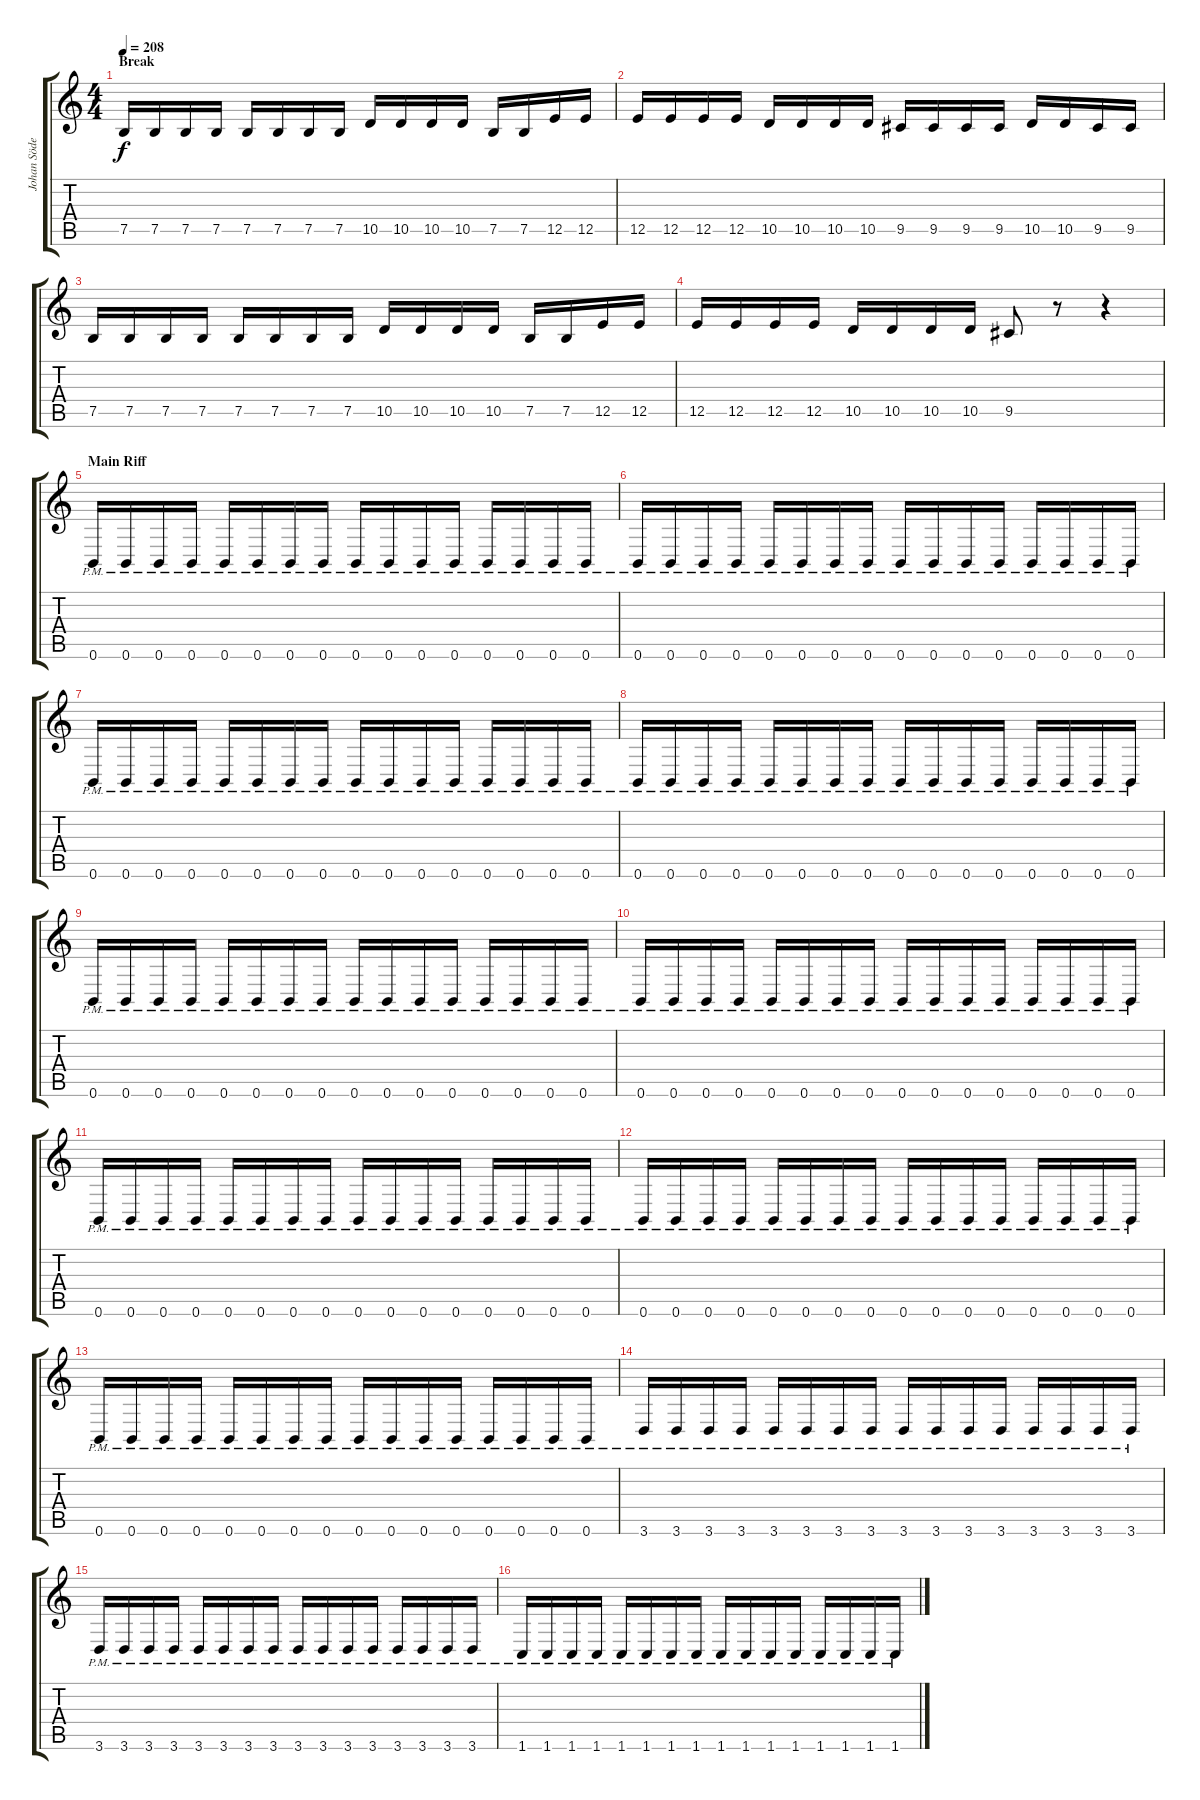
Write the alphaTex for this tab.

\track ("Johan Söderberg" "Johan Söde") {instrument distortionguitar}
\staff {score tabs}
\tuning (B3 Gb3 D3 A2 E2 B1) {hide}
\ts (4 4)
\section ("" "Break")
\tempo 208
\clef g2
\ks c
7.5.16{dy f} 7.5.16 7.5.16 7.5.16 7.5.16 7.5.16 7.5.16 7.5.16 10.5.16 10.5.16 10.5.16 10.5.16 7.5.16 7.5.16 12.5.16 12.5.16 |
12.5.16 12.5.16 12.5.16 12.5.16 10.5.16 10.5.16 10.5.16 10.5.16 9.5.16 9.5.16 9.5.16 9.5.16 10.5.16 10.5.16 9.5.16 9.5.16 |
7.5.16 7.5.16 7.5.16 7.5.16 7.5.16 7.5.16 7.5.16 7.5.16 10.5.16 10.5.16 10.5.16 10.5.16 7.5.16 7.5.16 12.5.16 12.5.16 |
12.5.16 12.5.16 12.5.16 12.5.16 10.5.16 10.5.16 10.5.16 10.5.16 9.5.8 r.8 r.4 |
\section ("" "Main Riff")
0.6{pm}.16 0.6{pm}.16 0.6{pm}.16 0.6{pm}.16 0.6{pm}.16 0.6{pm}.16 0.6{pm}.16 0.6{pm}.16 0.6{pm}.16 0.6{pm}.16 0.6{pm}.16 0.6{pm}.16 0.6{pm}.16 0.6{pm}.16 0.6{pm}.16 0.6{pm}.16 |
0.6{pm}.16 0.6{pm}.16 0.6{pm}.16 0.6{pm}.16 0.6{pm}.16 0.6{pm}.16 0.6{pm}.16 0.6{pm}.16 0.6{pm}.16 0.6{pm}.16 0.6{pm}.16 0.6{pm}.16 0.6{pm}.16 0.6{pm}.16 0.6{pm}.16 0.6{pm}.16 |
0.6{pm}.16 0.6{pm}.16 0.6{pm}.16 0.6{pm}.16 0.6{pm}.16 0.6{pm}.16 0.6{pm}.16 0.6{pm}.16 0.6{pm}.16 0.6{pm}.16 0.6{pm}.16 0.6{pm}.16 0.6{pm}.16 0.6{pm}.16 0.6{pm}.16 0.6{pm}.16 |
0.6{pm}.16 0.6{pm}.16 0.6{pm}.16 0.6{pm}.16 0.6{pm}.16 0.6{pm}.16 0.6{pm}.16 0.6{pm}.16 0.6{pm}.16 0.6{pm}.16 0.6{pm}.16 0.6{pm}.16 0.6{pm}.16 0.6{pm}.16 0.6{pm}.16 0.6{pm}.16 |
0.6{pm}.16 0.6{pm}.16 0.6{pm}.16 0.6{pm}.16 0.6{pm}.16 0.6{pm}.16 0.6{pm}.16 0.6{pm}.16 0.6{pm}.16 0.6{pm}.16 0.6{pm}.16 0.6{pm}.16 0.6{pm}.16 0.6{pm}.16 0.6{pm}.16 0.6{pm}.16 |
0.6{pm}.16 0.6{pm}.16 0.6{pm}.16 0.6{pm}.16 0.6{pm}.16 0.6{pm}.16 0.6{pm}.16 0.6{pm}.16 0.6{pm}.16 0.6{pm}.16 0.6{pm}.16 0.6{pm}.16 0.6{pm}.16 0.6{pm}.16 0.6{pm}.16 0.6{pm}.16 |
0.6{pm}.16 0.6{pm}.16 0.6{pm}.16 0.6{pm}.16 0.6{pm}.16 0.6{pm}.16 0.6{pm}.16 0.6{pm}.16 0.6{pm}.16 0.6{pm}.16 0.6{pm}.16 0.6{pm}.16 0.6{pm}.16 0.6{pm}.16 0.6{pm}.16 0.6{pm}.16 |
0.6{pm}.16 0.6{pm}.16 0.6{pm}.16 0.6{pm}.16 0.6{pm}.16 0.6{pm}.16 0.6{pm}.16 0.6{pm}.16 0.6{pm}.16 0.6{pm}.16 0.6{pm}.16 0.6{pm}.16 0.6{pm}.16 0.6{pm}.16 0.6{pm}.16 0.6{pm}.16 |
0.6{pm}.16 0.6{pm}.16 0.6{pm}.16 0.6{pm}.16 0.6{pm}.16 0.6{pm}.16 0.6{pm}.16 0.6{pm}.16 0.6{pm}.16 0.6{pm}.16 0.6{pm}.16 0.6{pm}.16 0.6{pm}.16 0.6{pm}.16 0.6{pm}.16 0.6{pm}.16 |
3.6{pm}.16 3.6{pm}.16 3.6{pm}.16 3.6{pm}.16 3.6{pm}.16 3.6{pm}.16 3.6{pm}.16 3.6{pm}.16 3.6{pm}.16 3.6{pm}.16 3.6{pm}.16 3.6{pm}.16 3.6{pm}.16 3.6{pm}.16 3.6{pm}.16 3.6{pm}.16 |
3.6{pm}.16 3.6{pm}.16 3.6{pm}.16 3.6{pm}.16 3.6{pm}.16 3.6{pm}.16 3.6{pm}.16 3.6{pm}.16 3.6{pm}.16 3.6{pm}.16 3.6{pm}.16 3.6{pm}.16 3.6{pm}.16 3.6{pm}.16 3.6{pm}.16 3.6{pm}.16 |
1.6{pm}.16 1.6{pm}.16 1.6{pm}.16 1.6{pm}.16 1.6{pm}.16 1.6{pm}.16 1.6{pm}.16 1.6{pm}.16 1.6{pm}.16 1.6{pm}.16 1.6{pm}.16 1.6{pm}.16 1.6{pm}.16 1.6{pm}.16 1.6{pm}.16 1.6{pm}.16
